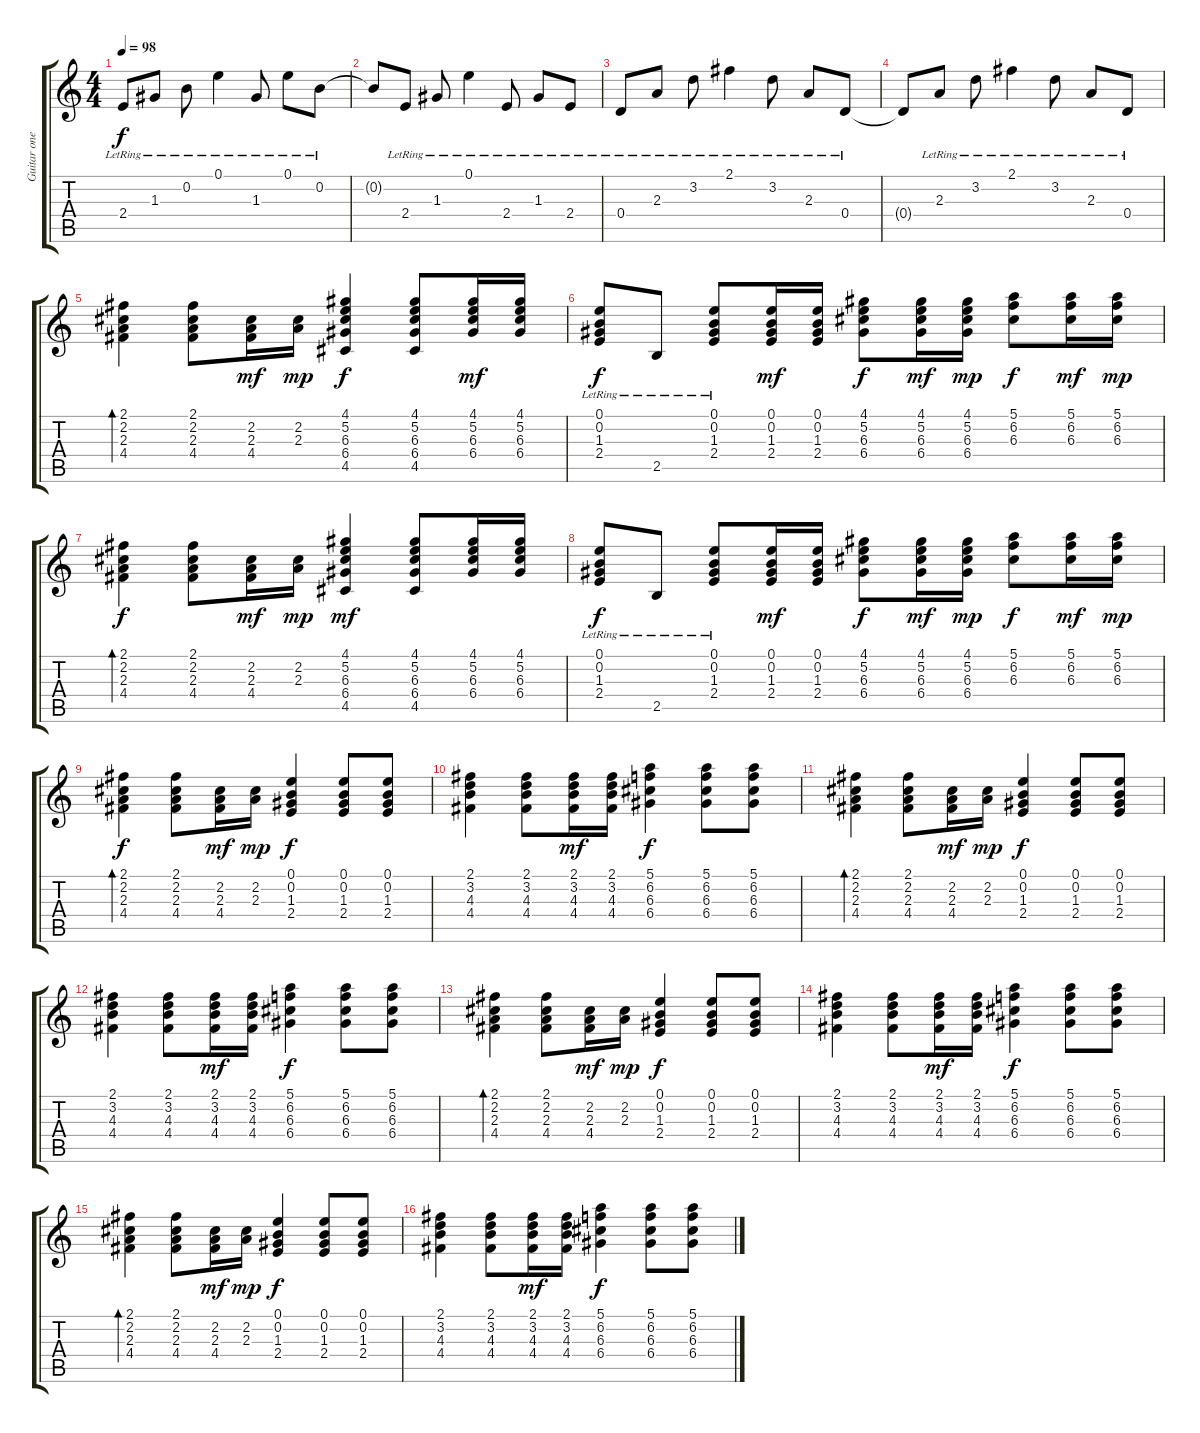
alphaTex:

\track ("Guitar one" "Guitar one") {instrument electricguitarclean}
\staff {score tabs}
\tuning (E4 B3 G3 D3 A2 E2) {hide}
\ts (4 4)
\tempo 98
\clef g2
\ks c
2.4{lr}.8{dy f} 1.3{lr}.8 0.2{lr}.8 0.1{lr}.4 1.3{lr}.8 0.1{lr}.8 0.2{lr}.8 |
0.2{t}.8 2.4{lr}.8 1.3{lr}.8 0.1{lr}.4 2.4{lr}.8 1.3{lr}.8 2.4{lr}.8 |
0.4{lr}.8 2.3{lr}.8 3.2{lr}.8 2.1{lr}.4 3.2{lr}.8 2.3{lr}.8 0.4{lr}.8 |
0.4{t}.8 2.3{lr}.8 3.2{lr}.8 2.1{lr}.4 3.2{lr}.8 2.3{lr}.8 0.4{lr}.8 |
(2.1 2.2 2.3 4.4).4{bd 60} (2.1 2.2 2.3 4.4).8 (2.2 2.3 4.4).16{dy mf} (2.2 2.3).16{dy mp} (4.1 5.2 6.3 6.4 4.5).4{dy f} (4.1 5.2 6.3 6.4 4.5).8 (4.1 5.2 6.3 6.4).16{dy mf} (4.1 5.2 6.3 6.4).16 |
(0.1{lr} 0.2{lr} 1.3{lr} 2.4{lr}).8{dy f} 2.5{lr}.8 (0.1{lr} 0.2{lr} 1.3{lr} 2.4{lr}).8 (0.1 0.2 1.3 2.4).16{dy mf} (0.1 0.2 1.3 2.4).16 (4.1 5.2 6.3 6.4).8{dy f} (4.1 5.2 6.3 6.4).16{dy mf} (4.1 5.2 6.3 6.4).16{dy mp} (5.1 6.2 6.3).8{dy f} (5.1 6.2 6.3).16{dy mf} (5.1 6.2 6.3).16{dy mp} |
(2.1 2.2 2.3 4.4).4{bd 60 dy f} (2.1 2.2 2.3 4.4).8 (2.2 2.3 4.4).16{dy mf} (2.2 2.3).16{dy mp} (4.1 5.2 6.3 6.4 4.5).4{dy mf} (4.1 5.2 6.3 6.4 4.5).8 (4.1 5.2 6.3 6.4).16 (4.1 5.2 6.3 6.4).16 |
(0.1{lr} 0.2{lr} 1.3{lr} 2.4{lr}).8{dy f} 2.5{lr}.8 (0.1{lr} 0.2{lr} 1.3{lr} 2.4{lr}).8 (0.1 0.2 1.3 2.4).16{dy mf} (0.1 0.2 1.3 2.4).16 (4.1 5.2 6.3 6.4).8{dy f} (4.1 5.2 6.3 6.4).16{dy mf} (4.1 5.2 6.3 6.4).16{dy mp} (5.1 6.2 6.3).8{dy f} (5.1 6.2 6.3).16{dy mf} (5.1 6.2 6.3).16{dy mp} |
(2.1 2.2 2.3 4.4).4{bd 60 dy f} (2.1 2.2 2.3 4.4).8 (2.2 2.3 4.4).16{dy mf} (2.2 2.3).16{dy mp} (0.1 0.2 1.3 2.4).4{dy f} (0.1 0.2 1.3 2.4).8 (0.1 0.2 1.3 2.4).8 |
(2.1 3.2 4.3 4.4).4 (2.1 3.2 4.3 4.4).8 (2.1 3.2 4.3 4.4).16{dy mf} (2.1 3.2 4.3 4.4).16 (5.1 6.2 6.3 6.4).4{dy f} (5.1 6.2 6.3 6.4).8 (5.1 6.2 6.3 6.4).8 |
(2.1 2.2 2.3 4.4).4{bd 60} (2.1 2.2 2.3 4.4).8 (2.2 2.3 4.4).16{dy mf} (2.2 2.3).16{dy mp} (0.1 0.2 1.3 2.4).4{dy f} (0.1 0.2 1.3 2.4).8 (0.1 0.2 1.3 2.4).8 |
(2.1 3.2 4.3 4.4).4 (2.1 3.2 4.3 4.4).8 (2.1 3.2 4.3 4.4).16{dy mf} (2.1 3.2 4.3 4.4).16 (5.1 6.2 6.3 6.4).4{dy f} (5.1 6.2 6.3 6.4).8 (5.1 6.2 6.3 6.4).8 |
(2.1 2.2 2.3 4.4).4{bd 60} (2.1 2.2 2.3 4.4).8 (2.2 2.3 4.4).16{dy mf} (2.2 2.3).16{dy mp} (0.1 0.2 1.3 2.4).4{dy f} (0.1 0.2 1.3 2.4).8 (0.1 0.2 1.3 2.4).8 |
(2.1 3.2 4.3 4.4).4 (2.1 3.2 4.3 4.4).8 (2.1 3.2 4.3 4.4).16{dy mf} (2.1 3.2 4.3 4.4).16 (5.1 6.2 6.3 6.4).4{dy f} (5.1 6.2 6.3 6.4).8 (5.1 6.2 6.3 6.4).8 |
(2.1 2.2 2.3 4.4).4{bd 60} (2.1 2.2 2.3 4.4).8 (2.2 2.3 4.4).16{dy mf} (2.2 2.3).16{dy mp} (0.1 0.2 1.3 2.4).4{dy f} (0.1 0.2 1.3 2.4).8 (0.1 0.2 1.3 2.4).8 |
(2.1 3.2 4.3 4.4).4 (2.1 3.2 4.3 4.4).8 (2.1 3.2 4.3 4.4).16{dy mf} (2.1 3.2 4.3 4.4).16 (5.1 6.2 6.3 6.4).4{dy f} (5.1 6.2 6.3 6.4).8 (5.1 6.2 6.3 6.4).8
